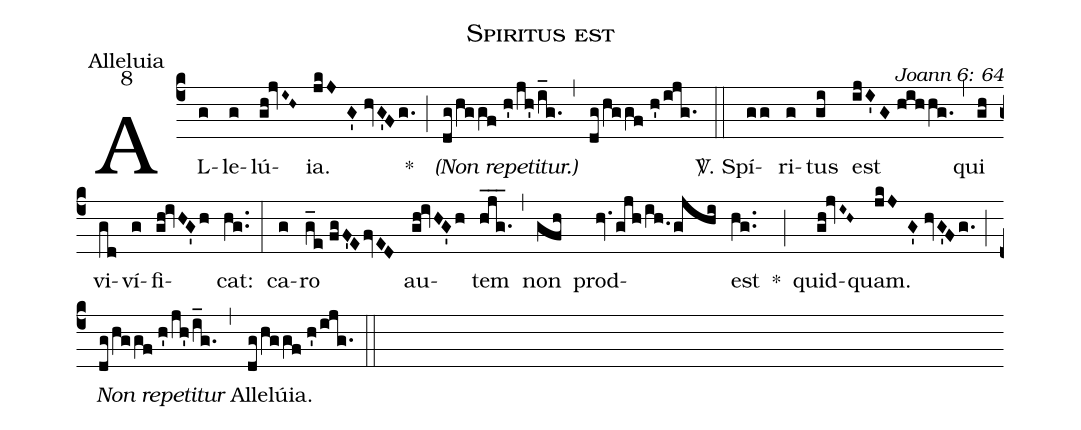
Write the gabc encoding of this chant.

name: Spiritus est;
office-part: Alleluia;
mode: 8;
commentary: Joann 6: 64;
%%
(c4) AL(g)le(g)lú(gh!jvI~H~)ia.(jkJG'//hvG'Fg.) *(;) <i><v>(</v>{N}on repetitur.<v>)</v></i>(dg/hggf//h'/jh'/i_g.) (,) (dg/hggf//h'/ijg.) (::)
<sp>V/</sp>. Spí(gg)ri(g)tus(gi) est(ijI'G//hihhg.) (,) qui(gh) vi(gd)ví(g)fi(gh!ivHG'h)cat:(hg..) (:)
ca(g)ro(g_e//fgF'E/fvED) au(gh!ivHG'h)tem(hjg.___) (,) non(gfh) prod(hv./gjh/ih.0/gjhi)est(hg..) *(;) quid(gh!jvI~H~)quam.(jkJG'//hvG'Fg.) (;) <i>{N}on repetitur</i> Allelúia.(dg/hggf//h'/jh'/i_g.//,//dg/hggf//h'/ijg.) (::)
